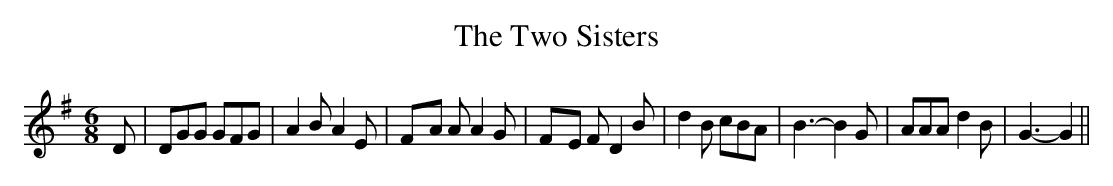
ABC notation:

X:1
T:The Two Sisters
M:6/8
L:1/8
K:G
 D| DGG GFG| A2 B A2 E|F-A A A2 G|F-E F D2 B| d2 B cBA| B3- B2 G| AAA d2 B|\
 G3- G2||
